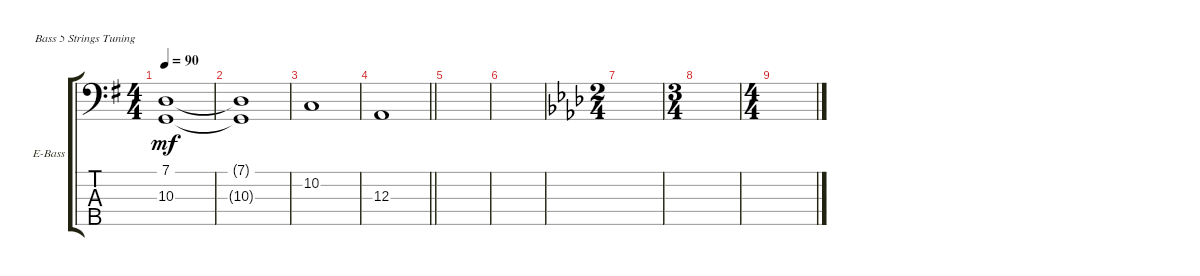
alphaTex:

\defaultSystemsLayout 4
\bracketExtendMode groupsimilarinstruments
\firstSystemTrackNameOrientation horizontal
\otherSystemsTrackNameOrientation horizontal
\track ("Electric Bass" "E-Bass") {instrument electricbassfinger}
\staff {score tabs}
\tuning (G2 D2 A1 E1 B0)
\displaytranspose 0
\ts (4 4)
\tempo 90
\clef f4
\ks g
(10.3 7.1).1{dy mf} |
(10.3{t} 7.1{t}).1 |
10.2.1 |
\barLineRight lightlight
12.3.1 |
|
|
\ts (2 4)
\ks ab
|
\ts (3 4)
|
\ts (4 4)
